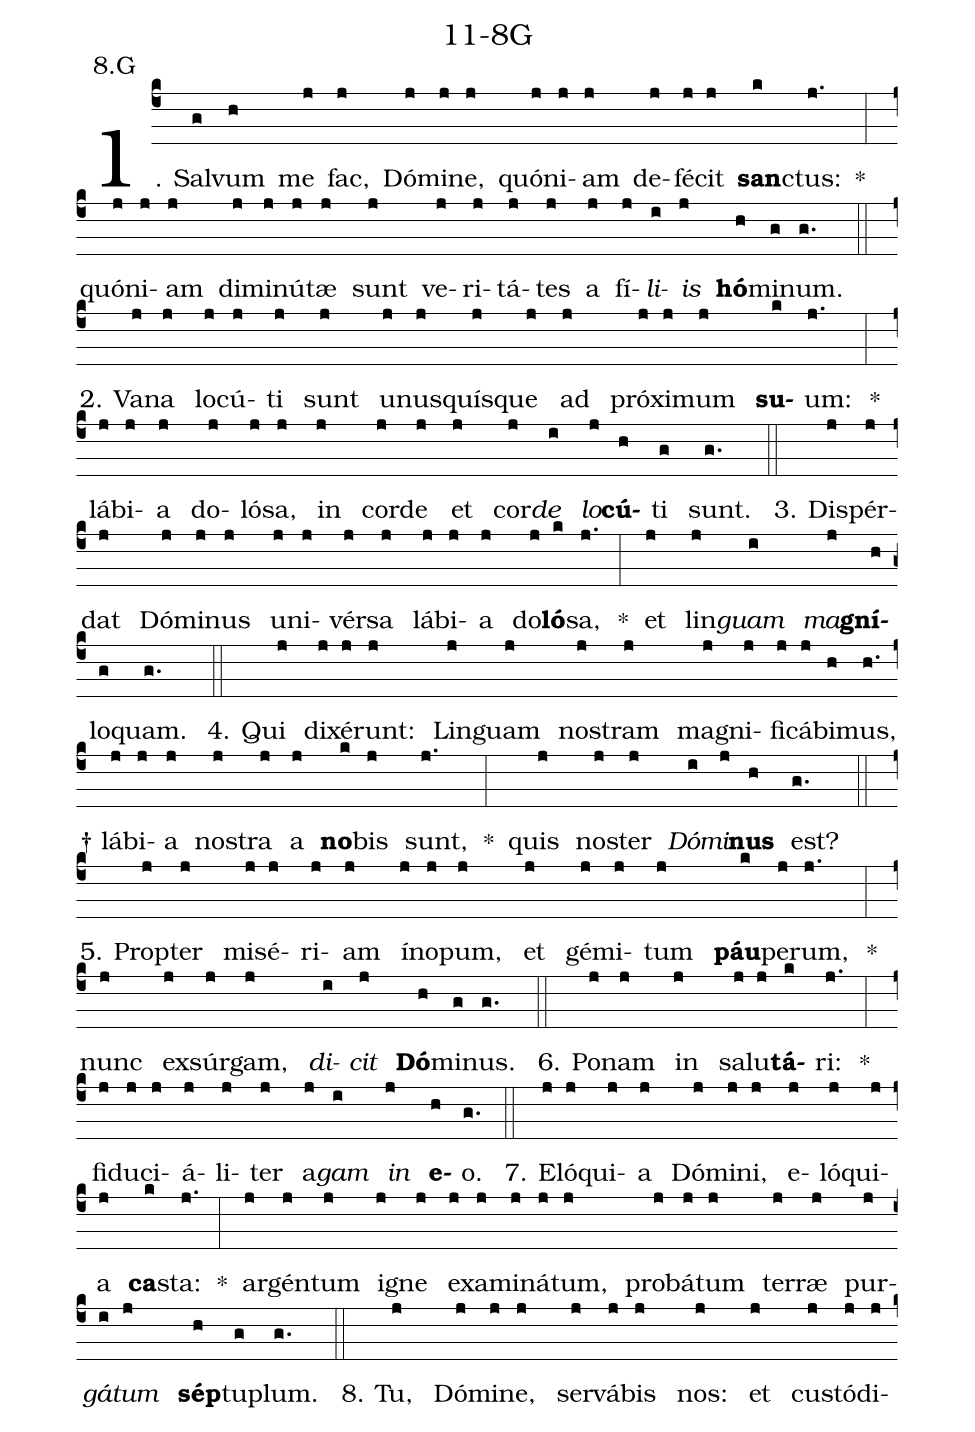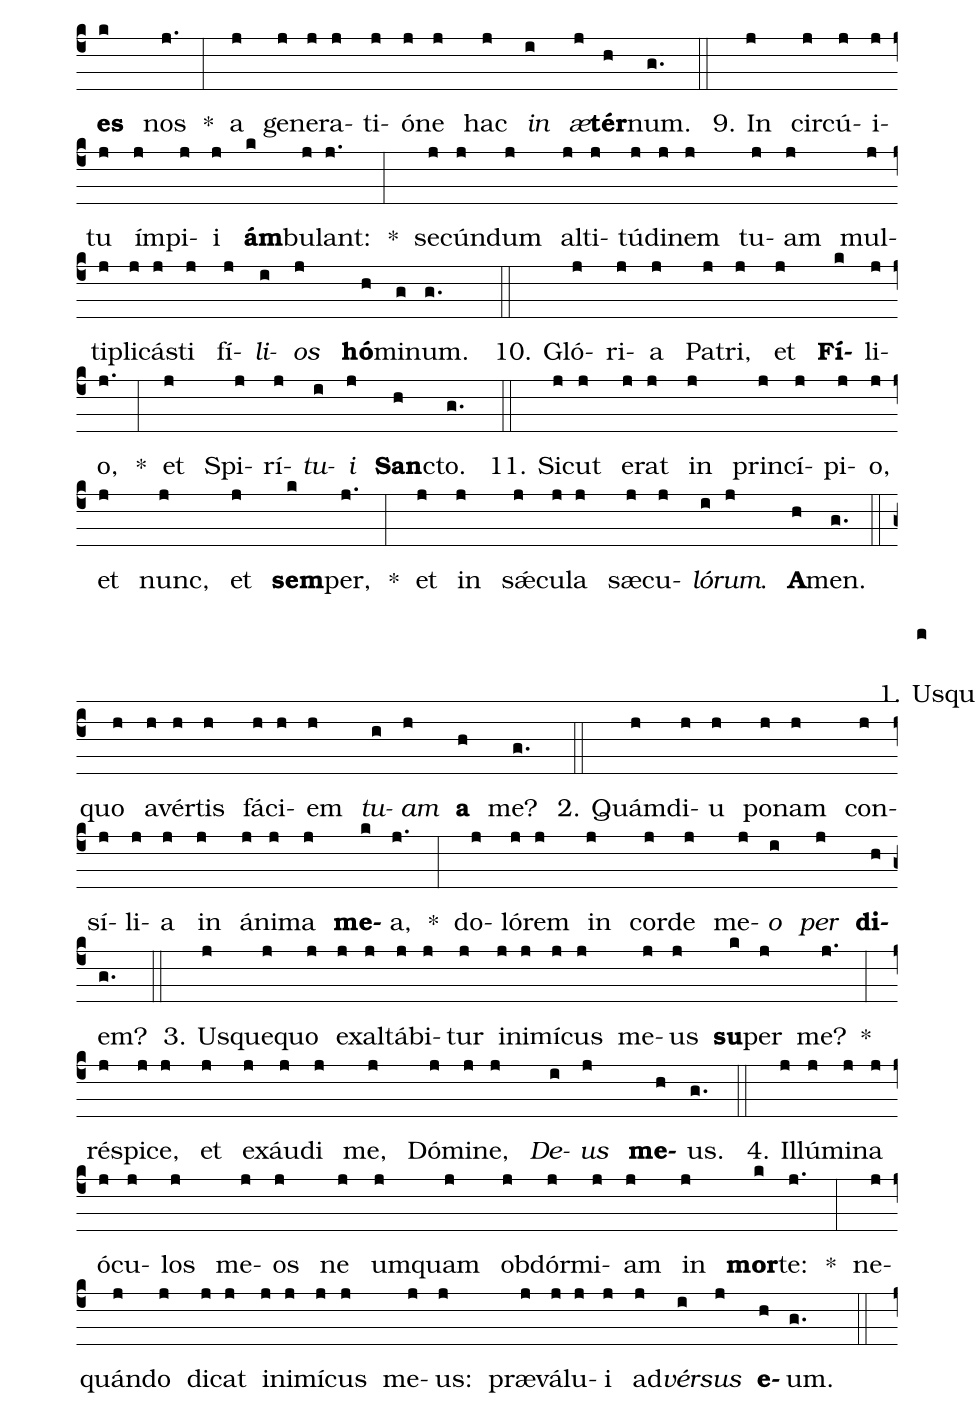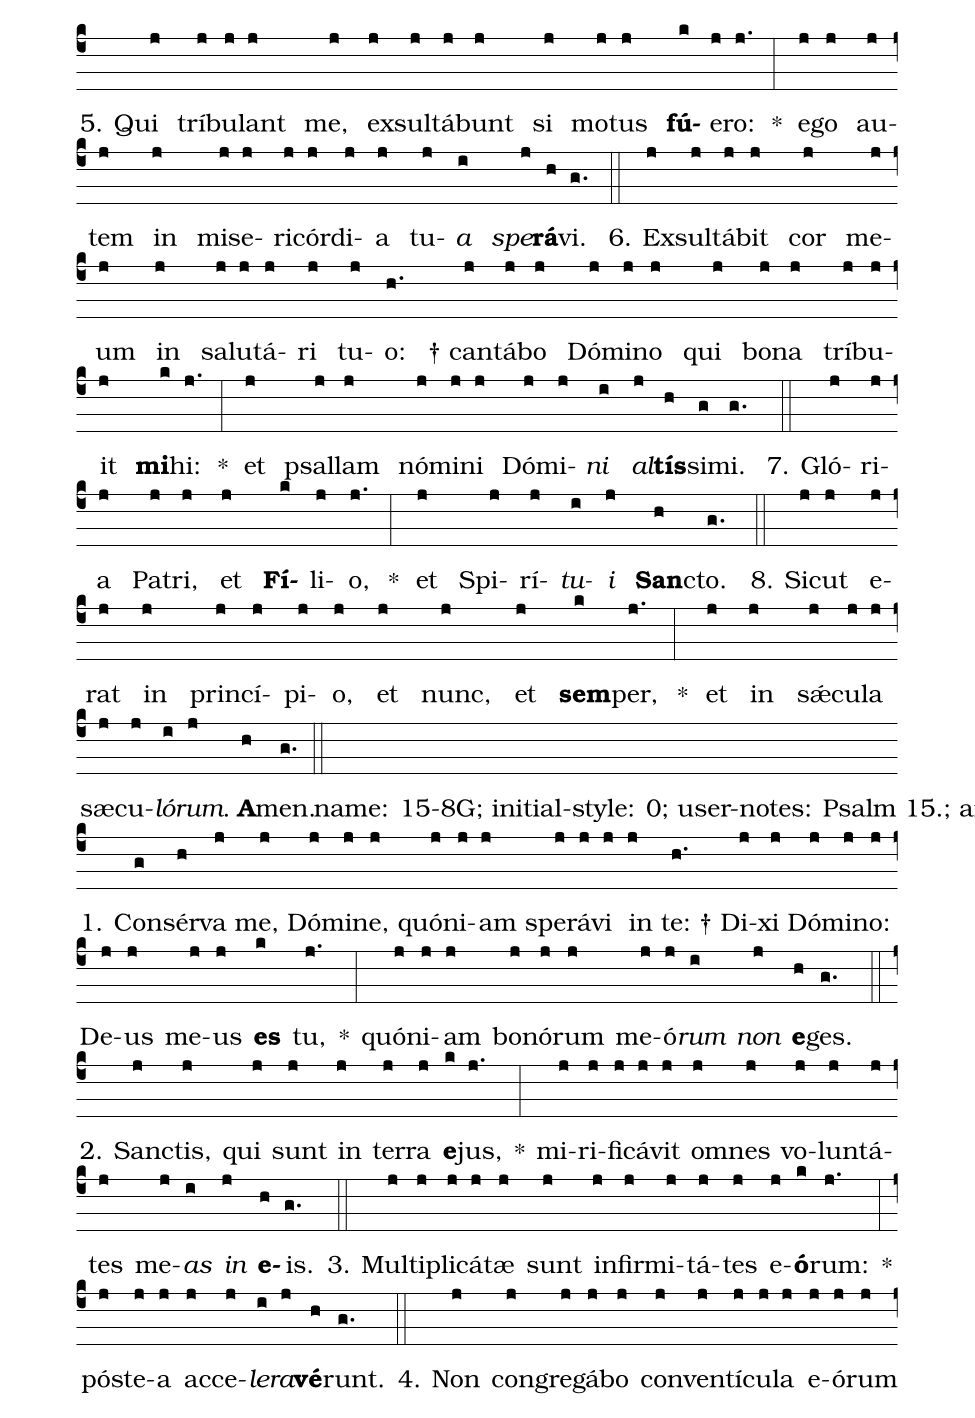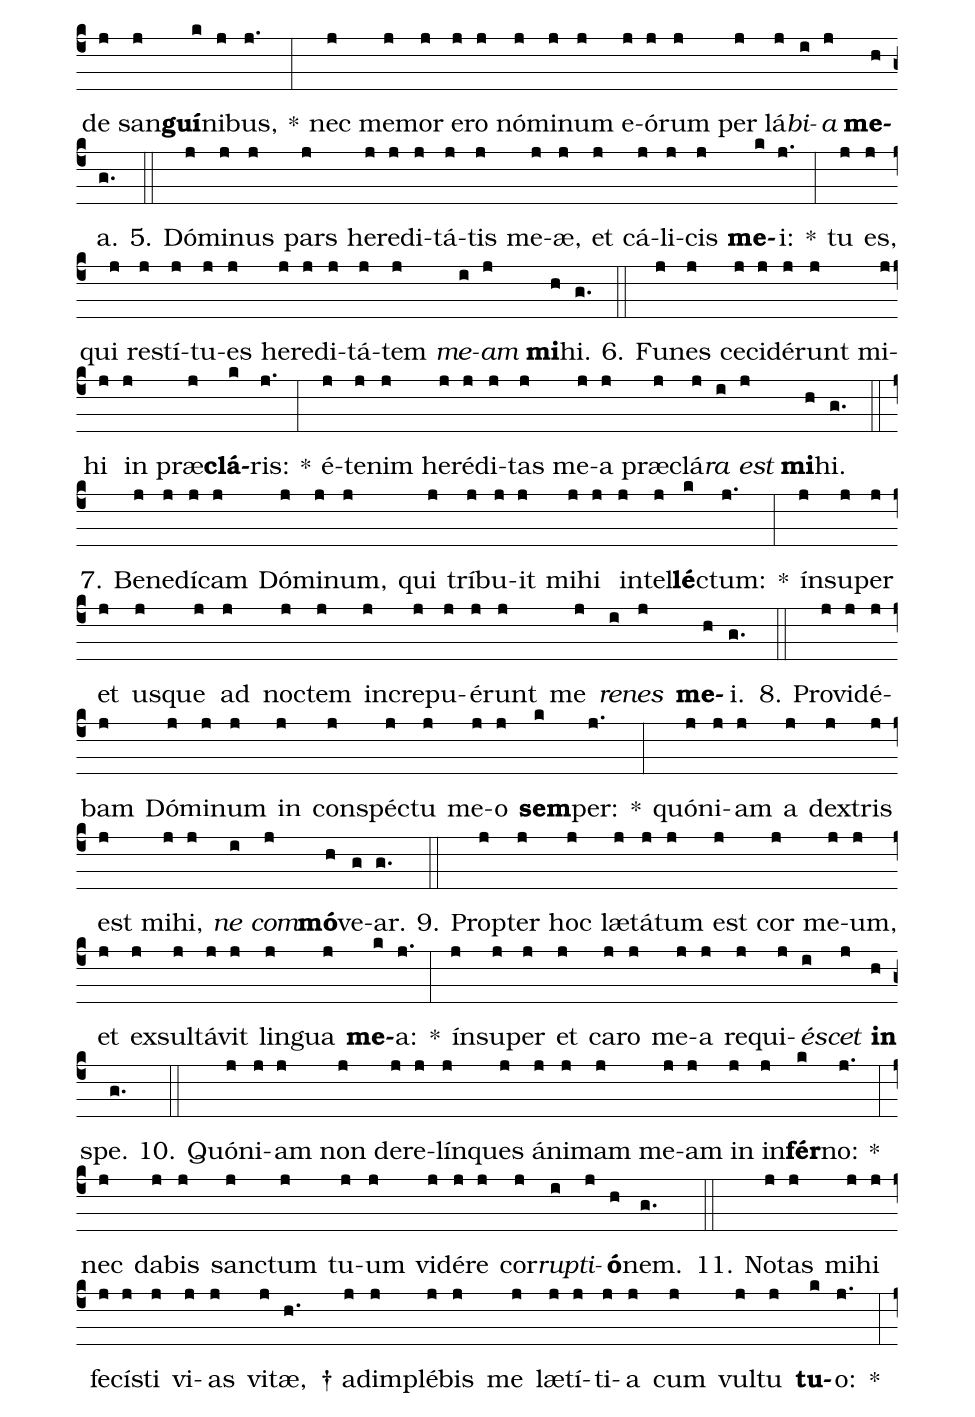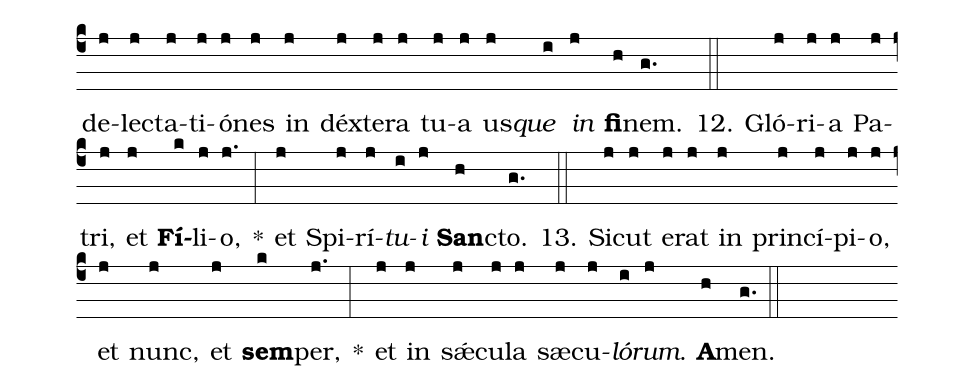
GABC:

name: 11-8G;
annotation: 8.G;
%%
(c4)1. Sal(g)vum(h) me(j) fac,(j) Dó(j)mi(j)ne,(j) quó(j)ni(j)am(j) de(j)fé(j)cit(j) <b>san</b>(k)ctus:(j.) *(:) quó(j)ni(j)am(j) di(j)mi(j)nú(j)tæ(j) sunt(j) ve(j)ri(j)tá(j)tes(j) a(j) fí(j)<i>li</i>(i)<i>is</i>(j) <b>hó</b>(h)mi(g)num.(g.) (::)
2. Va(j)na(j) lo(j)cú(j)ti(j) sunt(j) u(j)nus(j)quís(j)que(j) ad(j) pró(j)xi(j)mum(j) <b>su</b>(k)um:(j.) *(:) lá(j)bi(j)a(j) do(j)ló(j)sa,(j) in(j) cor(j)de(j) et(j) cor(j)<i>de</i>(i) <i>lo</i>(j)<b>cú</b>(h)ti(g) sunt.(g.) (::)
3. Di(j)spér(j)dat(j) Dó(j)mi(j)nus(j) u(j)ni(j)vér(j)sa(j) lá(j)bi(j)a(j) do(j)<b>ló</b>(k)sa,(j.) *(:) et(j) lin(j)<i>guam</i>(i) <i>ma</i>(j)<b>gní</b>(h)lo(g)quam.(g.) (::)
4. Qui(j) di(j)xé(j)runt:(j) Lin(j)guam(j) no(j)stram(j) ma(j)gni(j)fi(j)cá(j)bi(h)mus,(h.) † lá(j)bi(j)a(j) no(j)stra(j) a(j) <b>no</b>(k)bis(j) sunt,(j.) *(:) quis(j) no(j)ster(j) <i>Dó</i>(i)<i>mi</i>(j)<b>nus</b>(h) est?(g.) (::)
5. Prop(j)ter(j) mi(j)sé(j)ri(j)am(j) ín(j)o(j)pum,(j) et(j) gé(j)mi(j)tum(j) <b>páu</b>(k)pe(j)rum,(j.) *(:) nunc(j) ex(j)súr(j)gam,(j) <i>di</i>(i)<i>cit</i>(j) <b>Dó</b>(h)mi(g)nus.(g.) (::)
6. Po(j)nam(j) in(j) sa(j)lu(j)<b>tá</b>(k)ri:(j.) *(:) fi(j)du(j)ci(j)á(j)li(j)ter(j) a(j)<i>gam</i>(i) <i>in</i>(j) <b>e</b>(h)o.(g.) (::)
7. E(j)ló(j)qui(j)a(j) Dó(j)mi(j)ni,(j) e(j)ló(j)qui(j)a(j) <b>ca</b>(k)sta:(j.) *(:) ar(j)gén(j)tum(j) i(j)gne(j) ex(j)a(j)mi(j)ná(j)tum,(j) pro(j)bá(j)tum(j) ter(j)ræ(j) pur(j)<i>gá</i>(i)<i>tum</i>(j) <b>sép</b>(h)tu(g)plum.(g.) (::)
8. Tu,(j) Dó(j)mi(j)ne,(j) ser(j)vá(j)bis(j) nos:(j) et(j) cu(j)stó(j)di(j)<b>es</b>(k) nos(j.) *(:) a(j) ge(j)ne(j)ra(j)ti(j)ó(j)ne(j) hac(j) <i>in</i>(i) <i>æ</i>(j)<b>tér</b>(h)num.(g.) (::)
9. In(j) cir(j)cú(j)i(j)tu(j) ím(j)pi(j)i(j) <b>ám</b>(k)bu(j)lant:(j.) *(:) se(j)cún(j)dum(j) al(j)ti(j)tú(j)di(j)nem(j) tu(j)am(j) mul(j)ti(j)pli(j)cá(j)sti(j) fí(j)<i>li</i>(i)<i>os</i>(j) <b>hó</b>(h)mi(g)num.(g.) (::)
10. Gló(j)ri(j)a(j) Pa(j)tri,(j) et(j) <b>Fí</b>(k)li(j)o,(j.) *(:) et(j) Spi(j)rí(j)<i>tu</i>(i)<i>i</i>(j) <b>San</b>(h)cto.(g.) (::)
11. Si(j)cut(j) e(j)rat(j) in(j) prin(j)cí(j)pi(j)o,(j) et(j) nunc,(j) et(j) <b>sem</b>(k)per,(j.) *(:) et(j) in(j) s<sp>'ae</sp>(j)cu(j)la(j) sæ(j)cu(j)<i>ló</i>(i)<i>rum</i>.(j) <b>A</b>(h)men.(g.) (::)

name: 12-8G;
initial-style: 0;
user-notes: Psalm 12.;
annotation: 8.G;
%%
(c4)1. Us(g)que(h)quo,(j) Dó(j)mi(j)ne,(j) o(j)bli(j)vi(j)scé(j)ris(j) me(j) in(j) <b>fi</b>(k)nem?(j.) *(:) ús(j)que(j)quo(j) a(j)vér(j)tis(j) fá(j)ci(j)em(j) <i>tu</i>(i)<i>am</i>(j) <b>a</b>(h) me?(g.) (::)
2. Quám(j)di(j)u(j) po(j)nam(j) con(j)sí(j)li(j)a(j) in(j) á(j)ni(j)ma(j) <b>me</b>(k)a,(j.) *(:) do(j)ló(j)rem(j) in(j) cor(j)de(j) me(j)<i>o</i>(i) <i>per</i>(j) <b>di</b>(h)em?(g.) (::)
3. Us(j)que(j)quo(j) ex(j)al(j)tá(j)bi(j)tur(j) in(j)i(j)mí(j)cus(j) me(j)us(j) <b>su</b>(k)per(j) me?(j.) *(:) ré(j)spi(j)ce,(j) et(j) ex(j)áu(j)di(j) me,(j) Dó(j)mi(j)ne,(j) <i>De</i>(i)<i>us</i>(j) <b>me</b>(h)us.(g.) (::)
4. Il(j)lú(j)mi(j)na(j) ó(j)cu(j)los(j) me(j)os(j) ne(j) um(j)quam(j) ob(j)dór(j)mi(j)am(j) in(j) <b>mor</b>(k)te:(j.) *(:) ne(j)quán(j)do(j) di(j)cat(j) in(j)i(j)mí(j)cus(j) me(j)us:(j) præ(j)vá(j)lu(j)i(j) ad(j)<i>vér</i>(i)<i>sus</i>(j) <b>e</b>(h)um.(g.) (::)
5. Qui(j) trí(j)bu(j)lant(j) me,(j) ex(j)sul(j)tá(j)bunt(j) si(j) mo(j)tus(j) <b>fú</b>(k)e(j)ro:(j.) *(:) e(j)go(j) au(j)tem(j) in(j) mi(j)se(j)ri(j)cór(j)di(j)a(j) tu(j)<i>a</i>(i) <i>spe</i>(j)<b>rá</b>(h)vi.(g.) (::)
6. Ex(j)sul(j)tá(j)bit(j) cor(j) me(j)um(j) in(j) sa(j)lu(j)tá(j)ri(j) tu(j)o:(h.) † can(j)tá(j)bo(j) Dó(j)mi(j)no(j) qui(j) bo(j)na(j) trí(j)bu(j)it(j) <b>mi</b>(k)hi:(j.) *(:) et(j) psal(j)lam(j) nó(j)mi(j)ni(j) Dó(j)mi(j)<i>ni</i>(i) <i>al</i>(j)<b>tís</b>(h)si(g)mi.(g.) (::)
7. Gló(j)ri(j)a(j) Pa(j)tri,(j) et(j) <b>Fí</b>(k)li(j)o,(j.) *(:) et(j) Spi(j)rí(j)<i>tu</i>(i)<i>i</i>(j) <b>San</b>(h)cto.(g.) (::)
8. Si(j)cut(j) e(j)rat(j) in(j) prin(j)cí(j)pi(j)o,(j) et(j) nunc,(j) et(j) <b>sem</b>(k)per,(j.) *(:) et(j) in(j) s<sp>'ae</sp>(j)cu(j)la(j) sæ(j)cu(j)<i>ló</i>(i)<i>rum</i>.(j) <b>A</b>(h)men.(g.) (::)

name: 15-8G;
initial-style: 0;
user-notes: Psalm 15.;
annotation: 8.G;
%%
(c4)1. Con(g)sér(h)va(j) me,(j) Dó(j)mi(j)ne,(j) quó(j)ni(j)am(j) spe(j)rá(j)vi(j) in(j) te:(h.) † Di(j)xi(j) Dó(j)mi(j)no:(j) De(j)us(j) me(j)us(j) <b>es</b>(k) tu,(j.) *(:) quó(j)ni(j)am(j) bo(j)nó(j)rum(j) me(j)ó(j)<i>rum</i>(i) <i>non</i>(j) <b>e</b>(h)ges.(g.) (::)
2. San(j)ctis,(j) qui(j) sunt(j) in(j) ter(j)ra(j) <b>e</b>(k)jus,(j.) *(:) mi(j)ri(j)fi(j)cá(j)vit(j) om(j)nes(j) vo(j)lun(j)tá(j)tes(j) me(j)<i>as</i>(i) <i>in</i>(j) <b>e</b>(h)is.(g.) (::)
3. Mul(j)ti(j)pli(j)cá(j)tæ(j) sunt(j) in(j)fir(j)mi(j)tá(j)tes(j) e(j)<b>ó</b>(k)rum:(j.) *(:) póst(j)e(j)a(j) ac(j)ce(j)<i>le</i>(i)<i>ra</i>(j)<b>vé</b>(h)runt.(g.) (::)
4. Non(j) con(j)gre(j)gá(j)bo(j) con(j)ven(j)tí(j)cu(j)la(j) e(j)ó(j)rum(j) de(j) san(j)<b>guí</b>(k)ni(j)bus,(j.) *(:) nec(j) me(j)mor(j) e(j)ro(j) nó(j)mi(j)num(j) e(j)ó(j)rum(j) per(j) lá(j)<i>bi</i>(i)<i>a</i>(j) <b>me</b>(h)a.(g.) (::)
5. Dó(j)mi(j)nus(j) pars(j) he(j)re(j)di(j)tá(j)tis(j) me(j)æ,(j) et(j) cá(j)li(j)cis(j) <b>me</b>(k)i:(j.) *(:) tu(j) es,(j) qui(j) re(j)stí(j)tu(j)es(j) he(j)re(j)di(j)tá(j)tem(j) <i>me</i>(i)<i>am</i>(j) <b>mi</b>(h)hi.(g.) (::)
6. Fu(j)nes(j) ce(j)ci(j)dé(j)runt(j) mi(j)hi(j) in(j) præ(j)<b>clá</b>(k)ris:(j.) *(:) é(j)te(j)nim(j) he(j)ré(j)di(j)tas(j) me(j)a(j) præ(j)clá(j)<i>ra</i>(i) <i>est</i>(j) <b>mi</b>(h)hi.(g.) (::)
7. Be(j)ne(j)dí(j)cam(j) Dó(j)mi(j)num,(j) qui(j) trí(j)bu(j)it(j) mi(j)hi(j) in(j)tel(j)<b>lé</b>(k)ctum:(j.) *(:) ín(j)su(j)per(j) et(j) us(j)que(j) ad(j) no(j)ctem(j) in(j)cre(j)pu(j)é(j)runt(j) me(j) <i>re</i>(i)<i>nes</i>(j) <b>me</b>(h)i.(g.) (::)
8. Pro(j)vi(j)dé(j)bam(j) Dó(j)mi(j)num(j) in(j) con(j)spé(j)ctu(j) me(j)o(j) <b>sem</b>(k)per:(j.) *(:) quó(j)ni(j)am(j) a(j) dex(j)tris(j) est(j) mi(j)hi,(j) <i>ne</i>(i) <i>com</i>(j)<b>mó</b>(h)ve(g)ar.(g.) (::)
9. Prop(j)ter(j) hoc(j) læ(j)tá(j)tum(j) est(j) cor(j) me(j)um,(j) et(j) ex(j)sul(j)tá(j)vit(j) lin(j)gua(j) <b>me</b>(k)a:(j.) *(:) ín(j)su(j)per(j) et(j) ca(j)ro(j) me(j)a(j) re(j)qui(j)<i>é</i>(i)<i>scet</i>(j) <b>in</b>(h) spe.(g.) (::)
10. Quó(j)ni(j)am(j) non(j) de(j)re(j)lín(j)ques(j) á(j)ni(j)mam(j) me(j)am(j) in(j) in(j)<b>fér</b>(k)no:(j.) *(:) nec(j) da(j)bis(j) san(j)ctum(j) tu(j)um(j) vi(j)dé(j)re(j) cor(j)<i>rup</i>(i)<i>ti</i>(j)<b>ó</b>(h)nem.(g.) (::)
11. No(j)tas(j) mi(j)hi(j) fe(j)cí(j)sti(j) vi(j)as(j) vi(j)tæ,(h.) † ad(j)im(j)plé(j)bis(j) me(j) læ(j)tí(j)ti(j)a(j) cum(j) vul(j)tu(j) <b>tu</b>(k)o:(j.) *(:) de(j)le(j)cta(j)ti(j)ó(j)nes(j) in(j) déx(j)te(j)ra(j) tu(j)a(j) us(j)<i>que</i>(i) <i>in</i>(j) <b>fi</b>(h)nem.(g.) (::)
12. Gló(j)ri(j)a(j) Pa(j)tri,(j) et(j) <b>Fí</b>(k)li(j)o,(j.) *(:) et(j) Spi(j)rí(j)<i>tu</i>(i)<i>i</i>(j) <b>San</b>(h)cto.(g.) (::)
13. Si(j)cut(j) e(j)rat(j) in(j) prin(j)cí(j)pi(j)o,(j) et(j) nunc,(j) et(j) <b>sem</b>(k)per,(j.) *(:) et(j) in(j) s<sp>'ae</sp>(j)cu(j)la(j) sæ(j)cu(j)<i>ló</i>(i)<i>rum</i>.(j) <b>A</b>(h)men.(g.) (::)
